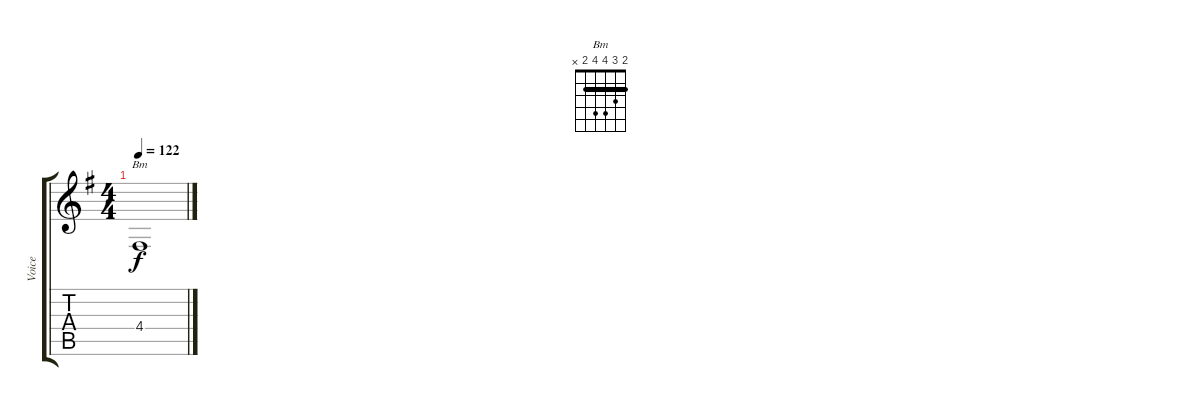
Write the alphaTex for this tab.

\track ("Voice" "Voice") {instrument bassoon}
\staff {score tabs}
\tuning (E4 B3 G3 D3 A2 E2) {hide}
\chord ("Bm" 2 3 4 4 2 x) {barre 2}
\ts (4 4)
\tempo 122
\clef g2
\ks eminor
4.4.1{ch "Bm" dy f}
